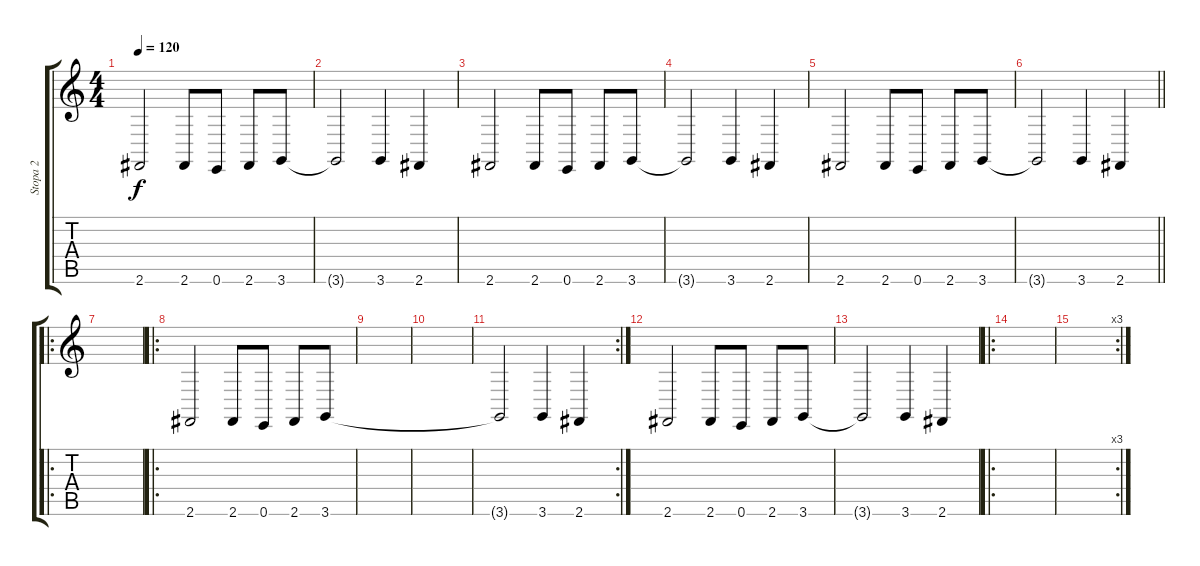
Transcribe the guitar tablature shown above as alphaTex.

\track ("Stopa 2" "Stopa 2") {instrument lead4chiff}
\staff {score tabs}
\tuning (E4 B3 G3 D3 A2 E2) {hide}
\ts (4 4)
\tempo 120
\clef g2
\ks c
2.6.2{dy f} 2.6.8 0.6.8 2.6.8 3.6.8 |
3.6{t}.2 3.6.4 2.6.4 |
2.6.2 2.6.8 0.6.8 2.6.8 3.6.8 |
3.6{t}.2 3.6.4 2.6.4 |
2.6.2 2.6.8 0.6.8 2.6.8 3.6.8 |
\barLineRight lightlight
3.6{t}.2 3.6.4 2.6.4 |
\ro
|
\ro
2.6.2 2.6.8 0.6.8 2.6.8 3.6.8 |
|
|
\rc 2
3.6{t}.2 3.6.4 2.6.4 |
2.6.2 2.6.8 0.6.8 2.6.8 3.6.8 |
3.6{t}.2 3.6.4 2.6.4 |
\ro
|
\rc 3
